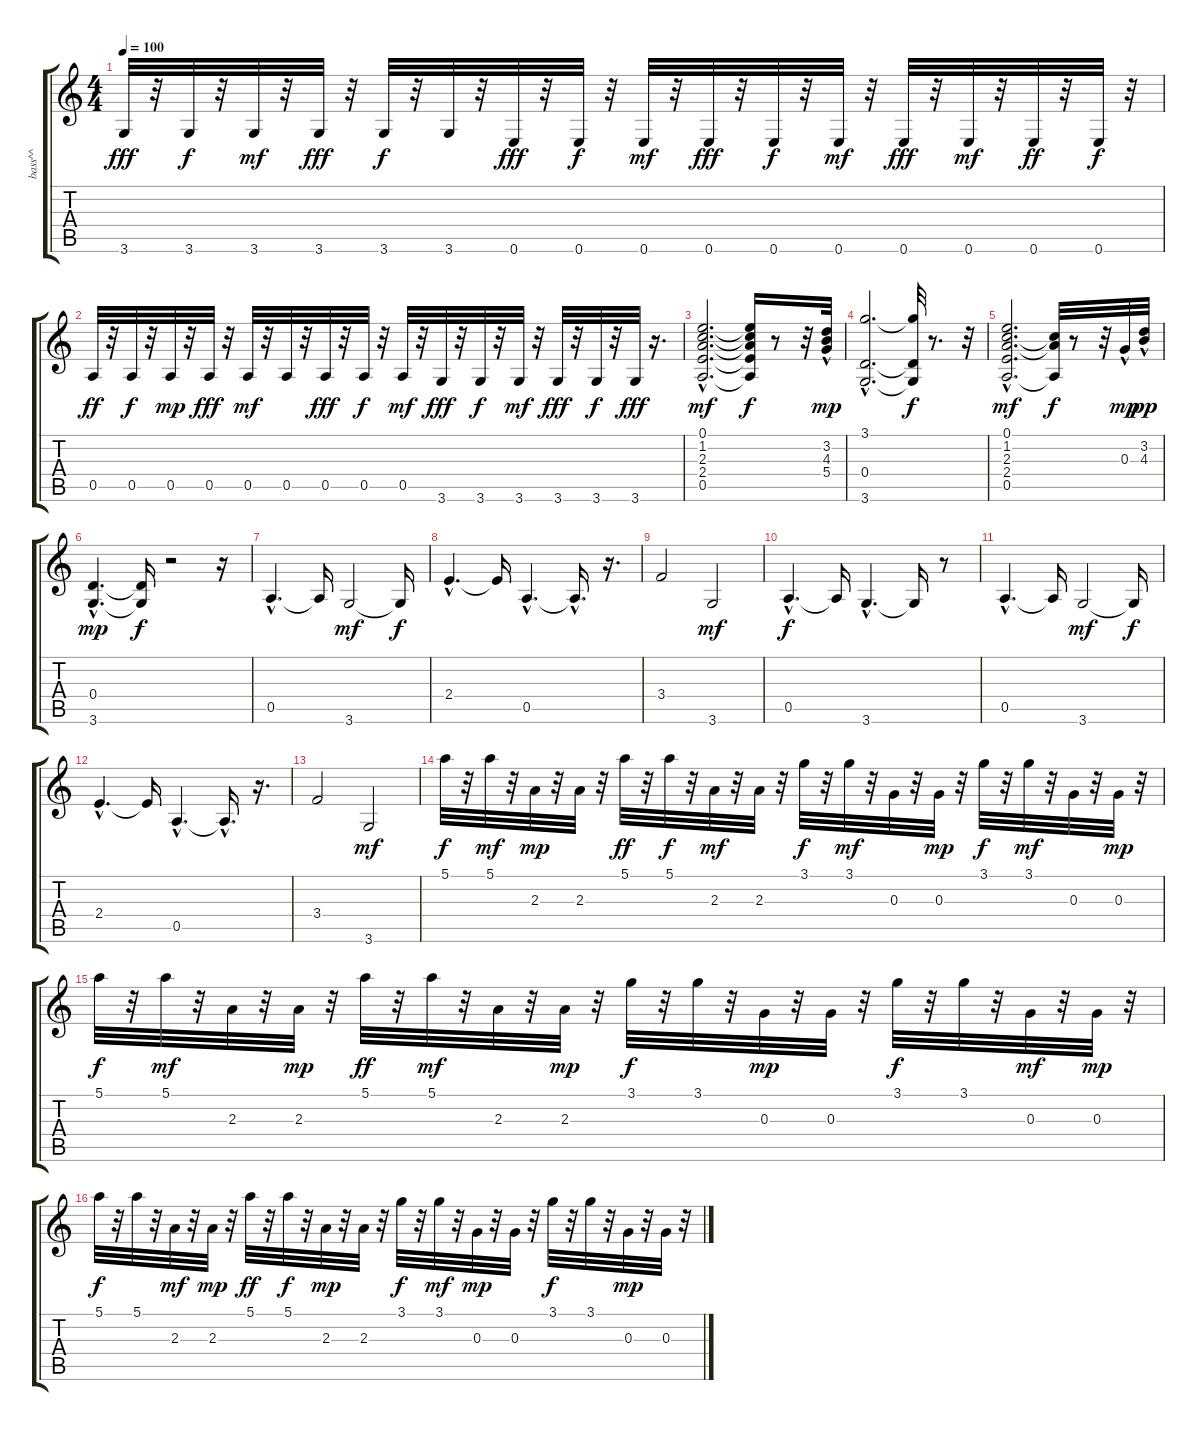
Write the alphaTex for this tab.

\track ("bass^^" "bass^^") {instrument electricbassfinger}
\staff {score tabs}
\tuning (E4 B3 G3 D3 A2 E2) {hide}
\ts (4 4)
\tempo 100
\clef g2
\ks c
3.6.32{dy fff} r.32 3.6.32{dy f} r.32 3.6.32{dy mf} r.32 3.6.32{dy fff} r.32 3.6.32{dy f} r.32 3.6.32 r.32 0.6.32{dy fff} r.32 0.6.32{dy f} r.32 0.6.32{dy mf} r.32 0.6.32{dy fff} r.32 0.6.32{dy f} r.32 0.6.32{dy mf} r.32 0.6.32{dy fff} r.32 0.6.32{dy mf} r.32 0.6.32{dy ff} r.32 0.6.32{dy f} r.32 |
0.5.32{dy ff} r.32 0.5.32{dy f} r.32 0.5.32{dy mp} r.32 0.5.32{dy fff} r.32 0.5.32{dy mf} r.32 0.5.32 r.32 0.5.32{dy fff} r.32 0.5.32{dy f} r.32 0.5.32{dy mf} r.32 3.6.32{dy fff} r.32 3.6.32{dy f} r.32 3.6.32{dy mf} r.32 3.6.32{dy fff} r.32 3.6.32{dy f} r.32 3.6.32{dy fff} r.16{d} |
(0.1{hac} 1.2{hac} 2.3{hac} 2.4{hac} 0.5{hac}).2{d dy mf instrument electricguitarclean} (0.1{t} 1.2{t} 2.3{t} 2.4{t} 0.5{t}).16{dy f} r.8 r.32 (3.2{hac} 4.3{hac} 5.4{hac}).32{dy mp} |
(3.1{hac} 0.4{hac} 3.6{hac}).2{d} (3.1{t} 0.4{t} 3.6{t}).32{dy f} r.8{d} r.32 |
(0.1{hac} 1.2{hac} 2.3{hac} 2.4{hac} 0.5{hac}).2{d dy mf} (1.2{t} 2.3{t} 0.5{t}).32{dy f} r.8 r.32 0.3{hac}.32{dy mp} (3.2{hac} 4.3{hac}).32{dy pp} |
(0.4{hac} 3.6{hac}).4{d dy mp} (0.4{t} 3.6{t}).16{dy f} r.2 r.16 |
0.5{hac}.4{d instrument distortionguitar} 0.5{t}.16 3.6.2{dy mf} 3.6{t}.16{dy f} |
2.4{hac}.4{d} 2.4{t}.16 0.5{hac}.4{d} 0.5{hac t}.16{d} r.16{d} |
3.4.2 3.6.2{dy mf} |
0.5{hac}.4{d dy f} 0.5{t}.16 3.6{hac}.4{d} 3.6{t}.16 r.8 |
0.5{hac}.4{d} 0.5{t}.16 3.6.2{dy mf} 3.6{t}.16{dy f} |
2.4{hac}.4{d} 2.4{t}.16 0.5{hac}.4{d} 0.5{hac t}.16{d} r.16{d} |
3.4.2 3.6.2{dy mf} |
5.1.32{dy f instrument synthbrass1} r.32 5.1.32{dy mf} r.32 2.3.32{dy mp} r.32 2.3.32 r.32 5.1.32{dy ff} r.32 5.1.32{dy f} r.32 2.3.32{dy mf} r.32 2.3.32 r.32 3.1.32{dy f} r.32 3.1.32{dy mf} r.32 0.3.32 r.32 0.3.32{dy mp} r.32 3.1.32{dy f} r.32 3.1.32{dy mf} r.32 0.3.32 r.32 0.3.32{dy mp} r.32 |
5.1.32{dy f} r.32 5.1.32{dy mf} r.32 2.3.32 r.32 2.3.32{dy mp} r.32 5.1.32{dy ff} r.32 5.1.32{dy mf} r.32 2.3.32 r.32 2.3.32{dy mp} r.32 3.1.32{dy f} r.32 3.1.32 r.32 0.3.32{dy mp} r.32 0.3.32 r.32 3.1.32{dy f} r.32 3.1.32 r.32 0.3.32{dy mf} r.32 0.3.32{dy mp} r.32 |
5.1.32{dy f} r.32 5.1.32 r.32 2.3.32{dy mf} r.32 2.3.32{dy mp} r.32 5.1.32{dy ff} r.32 5.1.32{dy f} r.32 2.3.32{dy mp} r.32 2.3.32 r.32 3.1.32{dy f} r.32 3.1.32{dy mf} r.32 0.3.32{dy mp} r.32 0.3.32 r.32 3.1.32{dy f} r.32 3.1.32 r.32 0.3.32{dy mp} r.32 0.3.32 r.32
